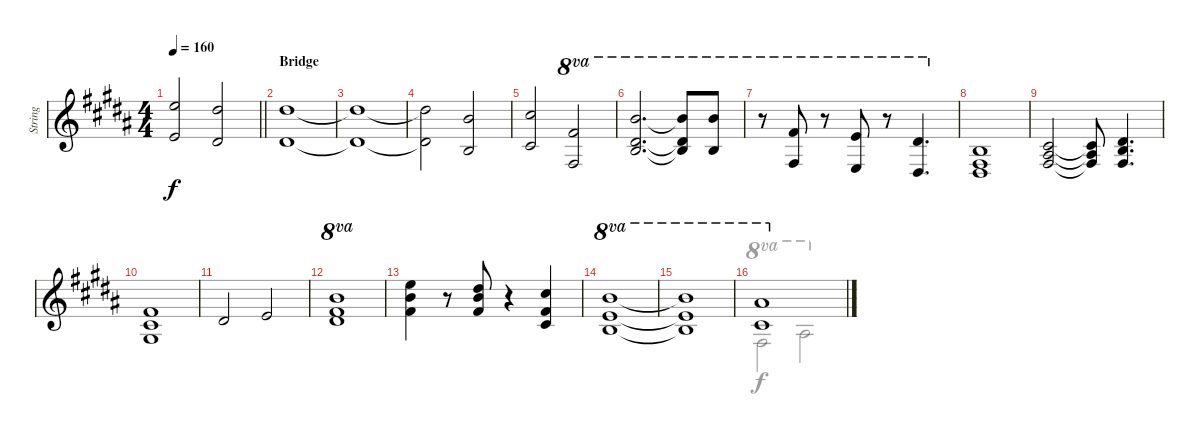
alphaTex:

\track ("String" "String") {instrument stringensemble1}
\staff {score}
\tuning (E4 B3 G3 D3 A2 E2 B1) {hide}
\voice
\ts (4 4)
\tempo 160
\clef g2
\barLineRight lightlight
\ks b
(0.1 17.2).2{dy f} (11.1 4.2).2 |
\section ("" "Bridge")
(11.1 4.2).1 |
(11.1{t} 4.2{t}).1 |
(11.1{t} 4.2{t}).2{beam Down} (7.1 0.2).2 |
(9.1 2.2).2 (14.1 7.2).2{ot 8va} |
(12.2 28.3 25.4).2{d ot 8va} (12.2{t} 28.3{t} 25.4{t}).8{ot 8va} (19.1 12.2).8{ot 8va} |
r.8{ot 8va} (14.1 7.2).8{ot 8va} r.8{ot 8va} (12.1 5.2).8{ot 8va} r.8{ot 8va} (11.1 4.2).4{d ot 8va} |
(0.2 4.4 6.5).1 |
(2.2 3.3 4.4).2 (2.2{t} 3.3{t} 4.4{t}).8 (0.2 8.3 4.4).4{d beam Up} |
(2.1 2.2 1.3).1 |
4.2.2 0.1.2 |
(19.1 20.3 28.4).1{ot 8va} |
(2.1 12.2 21.3).4 r.8 (2.1 12.2 20.3).8 r.4 (2.1 2.2 18.3).4 |
(7.1 17.2 28.3).1{ot 8va} |
(7.1{t} 17.2{t} 28.3{t}).1{ot 8va} |
(18.1 14.2).1{ot 8va}
\voice
\clef g2
\ottava regular
\simile none
\barLineRight lightlight
\ks b
|
|
|
|
|
|
|
|
|
|
|
|
|
|
|
2.1.2{ot 8va} 6.1.2{ot 8va}
